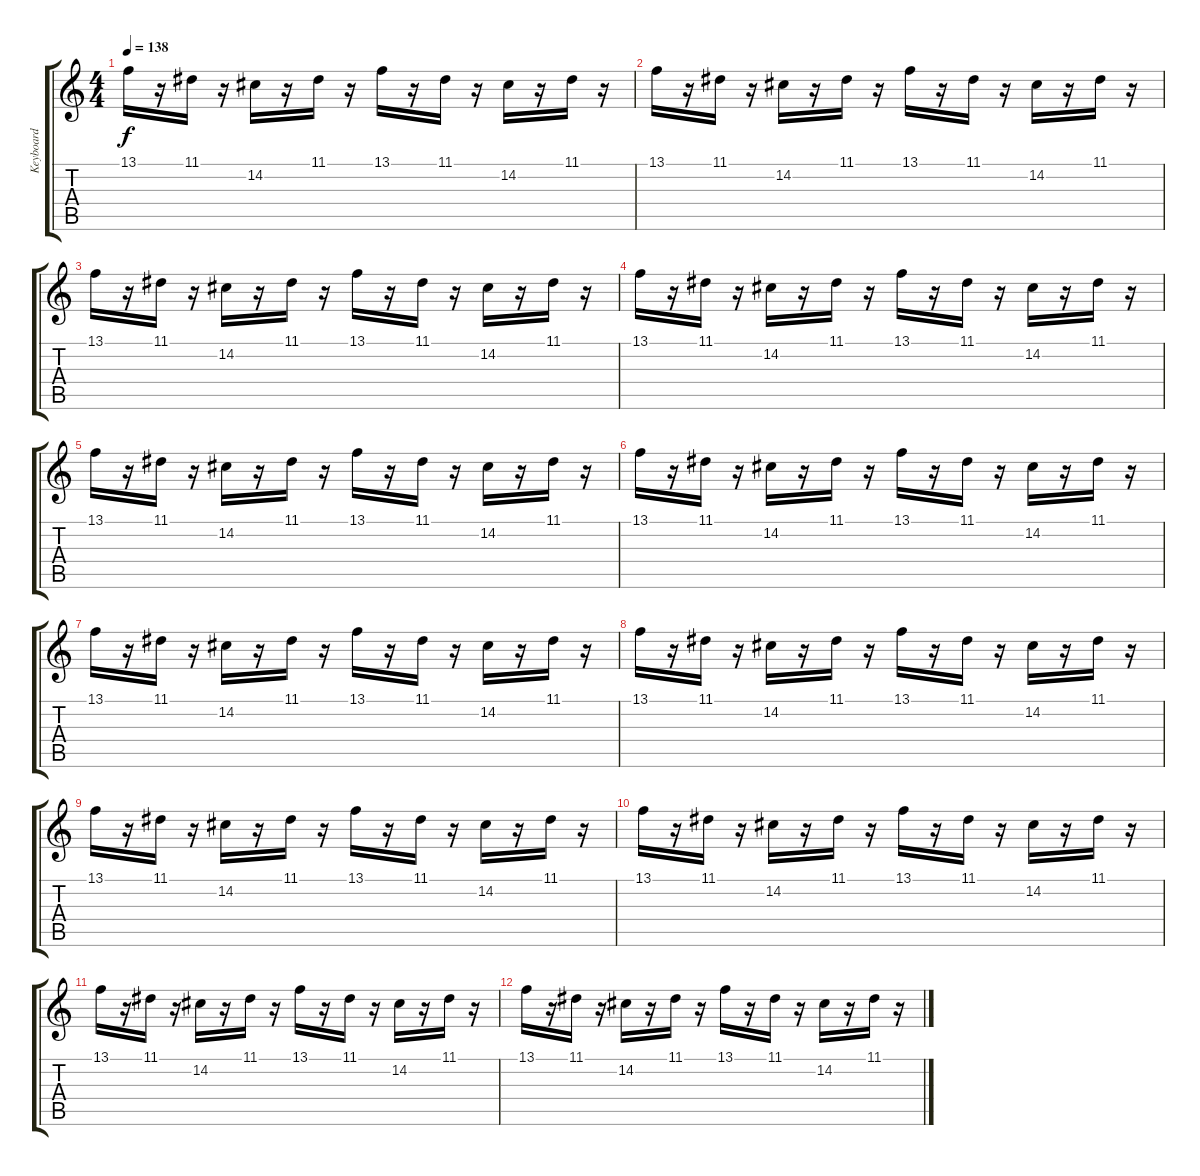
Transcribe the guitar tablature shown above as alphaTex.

\track ("Keyboard" "Keyboard") {instrument tangoaccordion}
\staff {score tabs}
\tuning (E4 B3 G3 D3 A2 E2) {hide}
\ts (4 4)
\tempo 138
\clef g2
\ks c
13.1.16{dy f} r.16 11.1.16 r.16 14.2.16 r.16 11.1.16 r.16 13.1.16 r.16 11.1.16 r.16 14.2.16 r.16 11.1.16 r.16 |
13.1.16 r.16 11.1.16 r.16 14.2.16 r.16 11.1.16 r.16 13.1.16 r.16 11.1.16 r.16 14.2.16 r.16 11.1.16 r.16 |
13.1.16 r.16 11.1.16 r.16 14.2.16 r.16 11.1.16 r.16 13.1.16 r.16 11.1.16 r.16 14.2.16 r.16 11.1.16 r.16 |
13.1.16 r.16 11.1.16 r.16 14.2.16 r.16 11.1.16 r.16 13.1.16 r.16 11.1.16 r.16 14.2.16 r.16 11.1.16 r.16 |
13.1.16 r.16 11.1.16 r.16 14.2.16 r.16 11.1.16 r.16 13.1.16 r.16 11.1.16 r.16 14.2.16 r.16 11.1.16 r.16 |
13.1.16 r.16 11.1.16 r.16 14.2.16 r.16 11.1.16 r.16 13.1.16 r.16 11.1.16 r.16 14.2.16 r.16 11.1.16 r.16 |
13.1.16 r.16 11.1.16 r.16 14.2.16 r.16 11.1.16 r.16 13.1.16 r.16 11.1.16 r.16 14.2.16 r.16 11.1.16 r.16 |
13.1.16 r.16 11.1.16 r.16 14.2.16 r.16 11.1.16 r.16 13.1.16 r.16 11.1.16 r.16 14.2.16 r.16 11.1.16 r.16 |
13.1.16 r.16 11.1.16 r.16 14.2.16 r.16 11.1.16 r.16 13.1.16 r.16 11.1.16 r.16 14.2.16 r.16 11.1.16 r.16 |
13.1.16 r.16 11.1.16 r.16 14.2.16 r.16 11.1.16 r.16 13.1.16 r.16 11.1.16 r.16 14.2.16 r.16 11.1.16 r.16 |
13.1.16 r.16 11.1.16 r.16 14.2.16 r.16 11.1.16 r.16 13.1.16 r.16 11.1.16 r.16 14.2.16 r.16 11.1.16 r.16 |
13.1.16 r.16 11.1.16 r.16 14.2.16 r.16 11.1.16 r.16 13.1.16 r.16 11.1.16 r.16 14.2.16 r.16 11.1.16 r.16
